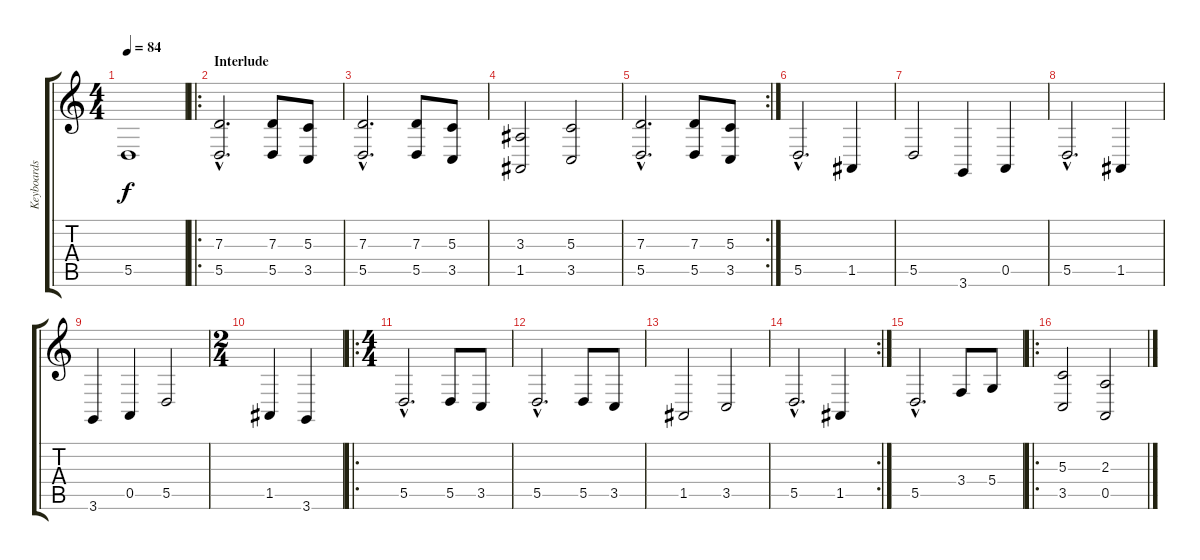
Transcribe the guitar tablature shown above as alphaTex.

\track ("Keyboards" "Keyboards") {instrument stringensemble1}
\staff {score tabs}
\tuning (E4 B3 G3 D3 A2 E2) {hide}
\ts (4 4)
\tempo 84
\clef g2
\ks c
5.5.1{dy f} |
\ro
\section ("" "Interlude")
(7.3{hac} 5.5{hac}).2{d} (7.3 5.5).8 (5.3 3.5).8 |
(7.3{hac} 5.5{hac}).2{d} (7.3 5.5).8 (5.3 3.5).8 |
(3.3 1.5).2 (5.3 3.5).2 |
\rc 2
(7.3{hac} 5.5{hac}).2{d} (7.3 5.5).8 (5.3 3.5).8 |
5.5{hac}.2{d} 1.5.4 |
5.5.2 3.6.4 0.5.4 |
5.5{hac}.2{d} 1.5.4 |
3.6.4 0.5.4 5.5.2 |
\ts (2 4)
1.5.4 3.6.4 |
\ro
\ts (4 4)
5.5{hac}.2{d} 5.5.8 3.5.8 |
5.5{hac}.2{d} 5.5.8 3.5.8 |
1.5.2 3.5.2 |
\rc 2
5.5{hac}.2{d} 1.5.4 |
5.5{hac}.2{d} 3.4.8 5.4.8 |
\ro
(5.3 3.5).2 (2.3 0.5).2
